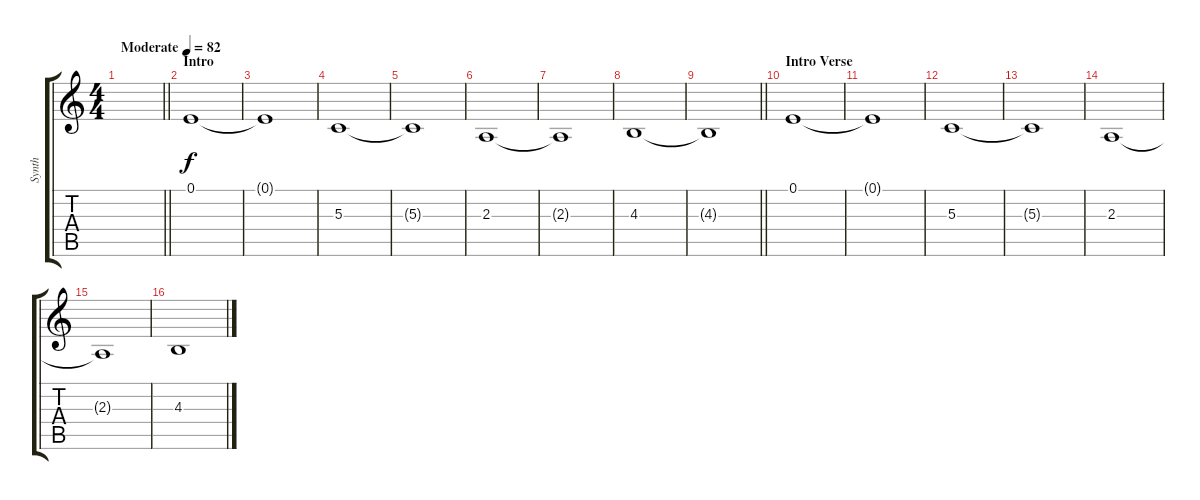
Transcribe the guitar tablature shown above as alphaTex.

\track ("Synth" "Synth") {instrument stringensemble1}
\staff {score tabs}
\tuning (E4 B3 G3 D3 A2 E2) {hide}
\ts (4 4)
\tempo (82 "Moderate")
\clef g2
\barLineRight lightlight
\ks c
|
\section ("" "Intro")
0.1.1 |
0.1{t}.1 |
5.3.1 |
5.3{t}.1 |
2.3.1 |
2.3{t}.1 |
4.3.1 |
\barLineRight lightlight
4.3{t}.1 |
\section ("" "Intro Verse")
0.1.1 |
0.1{t}.1 |
5.3.1 |
5.3{t}.1 |
2.3.1 |
2.3{t}.1 |
4.3.1
